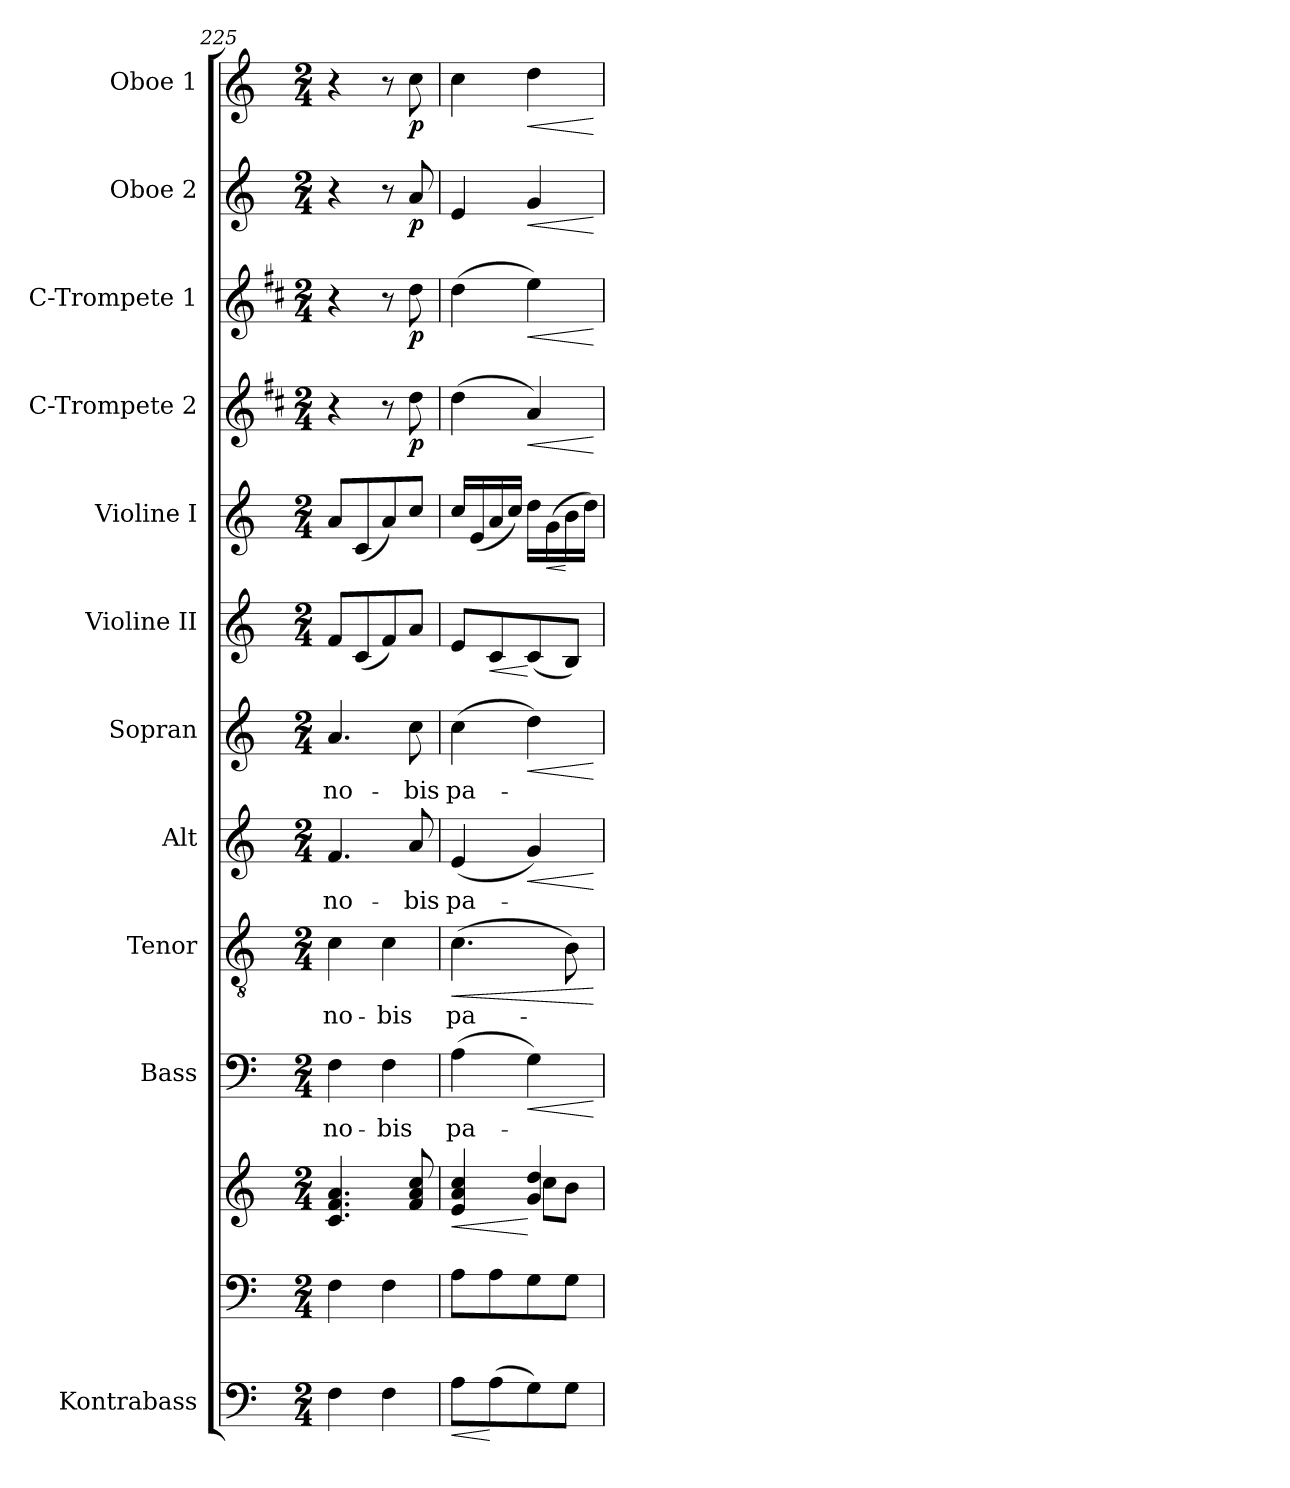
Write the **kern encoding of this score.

**kern	**dynam	**kern	**kern	**dynam	**kern	**text	**dynam	**kern	**text	**dynam	**kern	**text	**dynam	**kern	**text	**dynam	**kern	**dynam	**kern	**dynam	**kern	**dynam	**kern	**dynam	**kern	**dynam	**kern	**dynam
*part12	*part12	*part11	*part11	*part11	*part10	*part10	*part10	*part9	*part9	*part9	*part8	*part8	*part8	*part7	*part7	*part7	*part6	*part6	*part5	*part5	*part4	*part4	*part3	*part3	*part2	*part2	*part1	*part1
*staff13	*staff13	*staff12	*staff11	*staff11/12	*staff10	*staff10	*staff10	*staff9	*staff9	*staff9	*staff8	*staff8	*staff8	*staff7	*staff7	*staff7	*staff6	*staff6	*staff5	*staff5	*staff4	*staff4	*staff3	*staff3	*staff2	*staff2	*staff1	*staff1
*I"Kontrabass	*	*	*	*	*I"Bass	*	*	*I"Tenor	*	*	*I"Alt	*	*	*I"Sopran	*	*	*I"Violine II	*	*I"Violine I	*	*I"C-Trompete 2	*	*I"C-Trompete 1	*	*I"Oboe 2	*	*I"Oboe 1	*
*I'Kb.	*	*	*	*	*I'B.	*	*	*I'T.	*	*	*I'A.	*	*	*I'S.	*	*	*I'Vl. II	*	*I'Vl. I	*	*I'C Trp. 2	*	*I'C Trp. 1	*	*I'Ob. 2	*	*I'Ob. 1	*
*clefF4	*	*clefF4	*clefG2	*	*clefF4	*	*	*clefGv2	*	*	*clefG2	*	*	*clefG2	*	*	*clefG2	*	*clefG2	*	*clefG2	*	*clefG2	*	*clefG2	*	*clefG2	*
*ITrd7c12	*	*	*	*	*	*	*	*	*	*	*	*	*	*	*	*	*	*	*	*	*ITrd1c2	*	*ITrd1c2	*	*	*	*	*
*k[]	*	*k[]	*k[]	*	*k[]	*	*	*k[]	*	*	*k[]	*	*	*k[]	*	*	*k[]	*	*k[]	*	*k[]	*	*k[]	*	*k[]	*	*k[]	*
*C:	*	*C:	*C:	*	*C:	*	*	*C:	*	*	*C:	*	*	*C:	*	*	*C:	*	*C:	*	*C:	*	*C:	*	*C:	*	*C:	*
*M2/4	*	*M2/4	*M2/4	*	*M2/4	*	*	*M2/4	*	*	*M2/4	*	*	*M2/4	*	*	*M2/4	*	*M2/4	*	*M2/4	*	*M2/4	*	*M2/4	*	*M2/4	*
=225	=225	=225	=225	=225	=225	=225	=225	=225	=225	=225	=225	=225	=225	=225	=225	=225	=225	=225	=225	=225	=225	=225	=225	=225	=225	=225	=225	=225
!	!	!	!	!	!	!LO:LY:b	!	!	!LO:LY:b	!	!	!LO:LY:b	!	!	!LO:LY:b	!	!	!	!	!	!	!	!	!	!	!	!	!
4FF\	.	4F\	4.c/ 4.f/ 4.a/	.	4F\	no-	.	4c\	no-	.	4.f/	no-	.	4.a/	no-	.	8f/L	.	8a/L	.	4r	.	4r	.	4r	.	4r	.
.	.	.	.	.	.	.	.	.	.	.	.	.	.	.	.	.	(<8c/	.	(<8c/	.	.	.	.	.	.	.	.	.
!	!	!	!	!	!	!LO:LY:b	!	!	!LO:LY:b	!	!	!	!	!	!	!	!	!	!	!	!	!	!	!	!	!	!	!
4FF\	.	4F\	.	.	4F\	-bis	.	4c\	-bis	.	.	.	.	.	.	.	8f/)	.	8a/)	.	8r	.	8r	.	8r	.	8r	.
!	!	!	!	!	!	!	!	!	!	!	!	!LO:LY:b	!	!	!LO:LY:b	!	!	!	!	!	!	!LO:DY:b	!	!LO:DY:b	!	!LO:DY:b	!	!LO:DY:b
.	.	.	8f/ 8a/ 8cc/	.	.	.	.	.	.	.	8a/	-bis	.	8cc\	-bis	.	8a/J	.	8cc/J	.	8cc\	p	8cc\	p	8a/	p	8cc\	p
=226	=226	=226	=226	=226	=226	=226	=226	=226	=226	=226	=226	=226	=226	=226	=226	=226	=226	=226	=226	=226	=226	=226	=226	=226	=226	=226	=226	=226
!	!LO:HP:b	!	!	!LO:HP:b	!	!LO:LY:b	!	!	!LO:LY:b	!LO:HP:b	!	!LO:LY:b	!	!	!LO:LY:b	!	!	!	!	!	!	!	!	!	!	!	!	!
*	*	*	*^	*	*	*	*	*	*	*	*	*	*	*	*	*	*	*	*	*	*	*	*	*	*	*	*	*
8AA\L	<	8A\L	4e/ 4a/ 4cc/	4ryy	<	(>4A\	pa-	.	(>4.c\	pa-	<	(<4e/	pa-	.	(>4cc\	pa-	.	8e/L	.	16cc/LL	.	(>4cc\	.	(>4cc\	.	4e/	.	4cc\	.
.	.	.	.	.	.	.	.	.	.	.	.	.	.	.	.	.	.	.	.	(<16e/	.	.	.	.	.	.	.	.	.
!	!	!	!	!	!	!	!	!	!	!	!	!	!	!	!	!	!	!	!LO:HP:b	!	!	!	!	!	!	!	!	!	!
(>8AA\	[	8A\	.	.	.	.	.	.	.	.	.	.	.	.	.	.	.	8c/	<	16a/	.	.	.	.	.	.	.	.	.
.	.	.	.	.	.	.	.	.	.	.	.	.	.	.	.	.	.	.	.	16cc/JJ)	.	.	.	.	.	.	.	.	.
!	!	!	!	!	!	!	!	!LO:HP:b	!	!	!	!	!	!LO:HP:b	!	!	!LO:HP:b	!	!	!	!	!	!LO:HP:b	!	!LO:HP:b	!	!LO:HP:b	!	!LO:HP:b
8GG\)	.	8G\	4g/ 4dd/	8cc\L	[	4G\)	.	<	.	.	.	4g/)	.	<	4dd\)	.	<	(<8c/	[	16dd\LL	.	4g/)	<	4dd\)	<	4g/	<	4dd\	<
!	!	!	!	!	!	!	!	!	!	!	!	!	!	!	!	!	!	!	!	!	!LO:HP:b	!	!	!	!	!	!	!	!
.	.	.	.	.	.	.	.	.	.	.	.	.	.	.	.	.	.	.	.	(>16g\	<	.	.	.	.	.	.	.	.
8GG\J	.	8G\J	.	8b\J	.	.	.	.	8B\)	.	.	.	.	.	.	.	.	8B/J)	.	16b\	[	.	.	.	.	.	.	.	.
.	.	.	.	.	.	.	.	.	.	.	.	.	.	.	.	.	.	.	.	16dd\JJ)	.	.	.	.	.	.	.	.	.
*	*	*	*v	*v	*	*	*	*	*	*	*	*	*	*	*	*	*	*	*	*	*	*	*	*	*	*	*	*	*
.	.	.	.	.	.	.	[	.	.	[	.	.	[	.	.	[	.	.	.	.	.	[	.	[	.	[	.	[
=	=	=	=	=	=	=	=	=	=	=	=	=	=	=	=	=	=	=	=	=	=	=	=	=	=	=	=	=
*-	*-	*-	*-	*-	*-	*-	*-	*-	*-	*-	*-	*-	*-	*-	*-	*-	*-	*-	*-	*-	*-	*-	*-	*-	*-	*-	*-	*-
